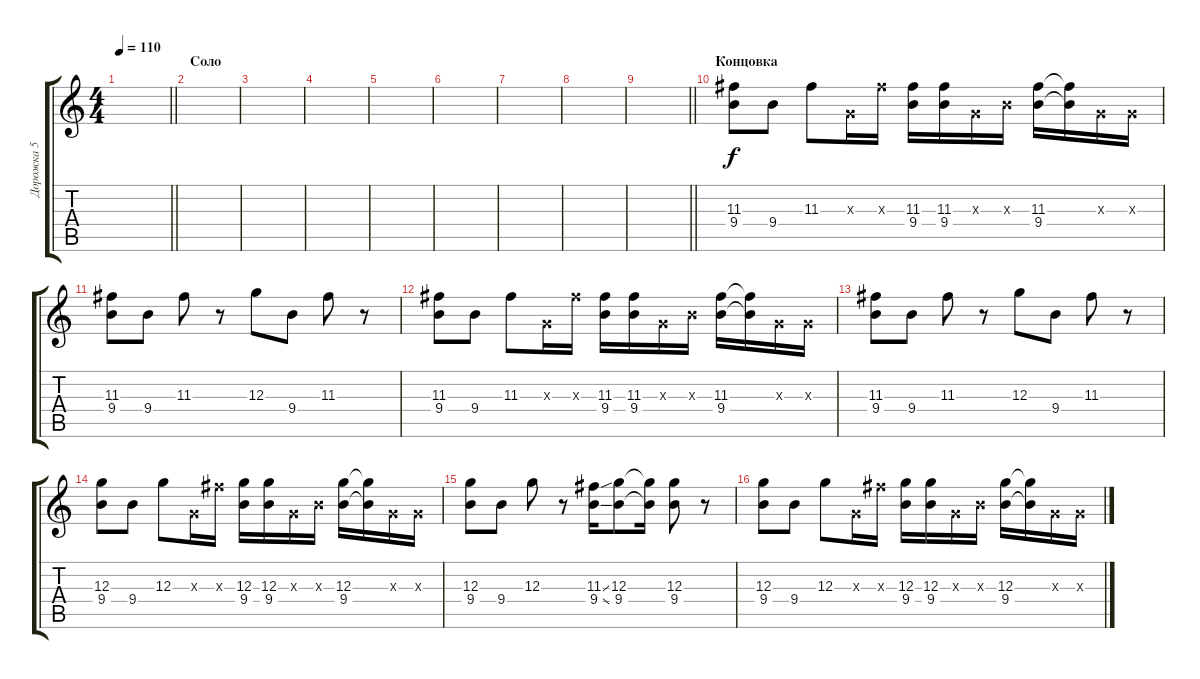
\track ("Дорожка 5" "Дорожка 5") {instrument acousticguitarsteel}
\staff {score tabs}
\tuning (E4 B3 G3 D3 A2 E2) {hide}
\ts (4 4)
\tempo 110
\clef g2
\barLineRight lightlight
\ks c
|
\section ("" "Соло")
|
|
|
|
|
|
|
\barLineRight lightlight
|
\section ("" "Концовка")
(11.3 9.4).8{volume 10} 9.4.8 11.3.8 0.3{x}.16 11.3{x}.16 (11.3 9.4).16 (11.3 9.4).16 0.3{x}.16 4.3{x}.16 (11.3 9.4).16 (11.3{t} 9.4{t}).16 0.3{x}.16 0.3{x}.16 |
(11.3 9.4).8 9.4.8 11.3.8 r.8 12.3.8 9.4.8 11.3.8 r.8 |
(11.3 9.4).8 9.4.8 11.3.8 0.3{x}.16 11.3{x}.16 (11.3 9.4).16 (11.3 9.4).16 0.3{x}.16 4.3{x}.16 (11.3 9.4).16 (11.3{t} 9.4{t}).16 0.3{x}.16 0.3{x}.16 |
(11.3 9.4).8 9.4.8 11.3.8 r.8 12.3.8 9.4.8 11.3.8 r.8 |
(12.3 9.4).8 9.4.8 12.3.8 0.3{x}.16 11.3{x}.16 (12.3 9.4).16 (12.3 9.4).16 0.3{x}.16 4.3{x}.16 (12.3 9.4).16 (12.3{t} 9.4{t}).16 0.3{x}.16 0.3{x}.16 |
(12.3 9.4).8 9.4.8 12.3.8 r.8 (11.3{ss} 9.4{ss}).16 (12.3 9.4).8 (12.3{t} 9.4{t}).16 (12.3 9.4).8 r.8 |
(12.3 9.4).8 9.4.8 12.3.8 0.3{x}.16 11.3{x}.16 (12.3 9.4).16 (12.3 9.4).16 0.3{x}.16 4.3{x}.16 (12.3 9.4).16 (12.3{t} 9.4{t}).16 0.3{x}.16 0.3{x}.16
